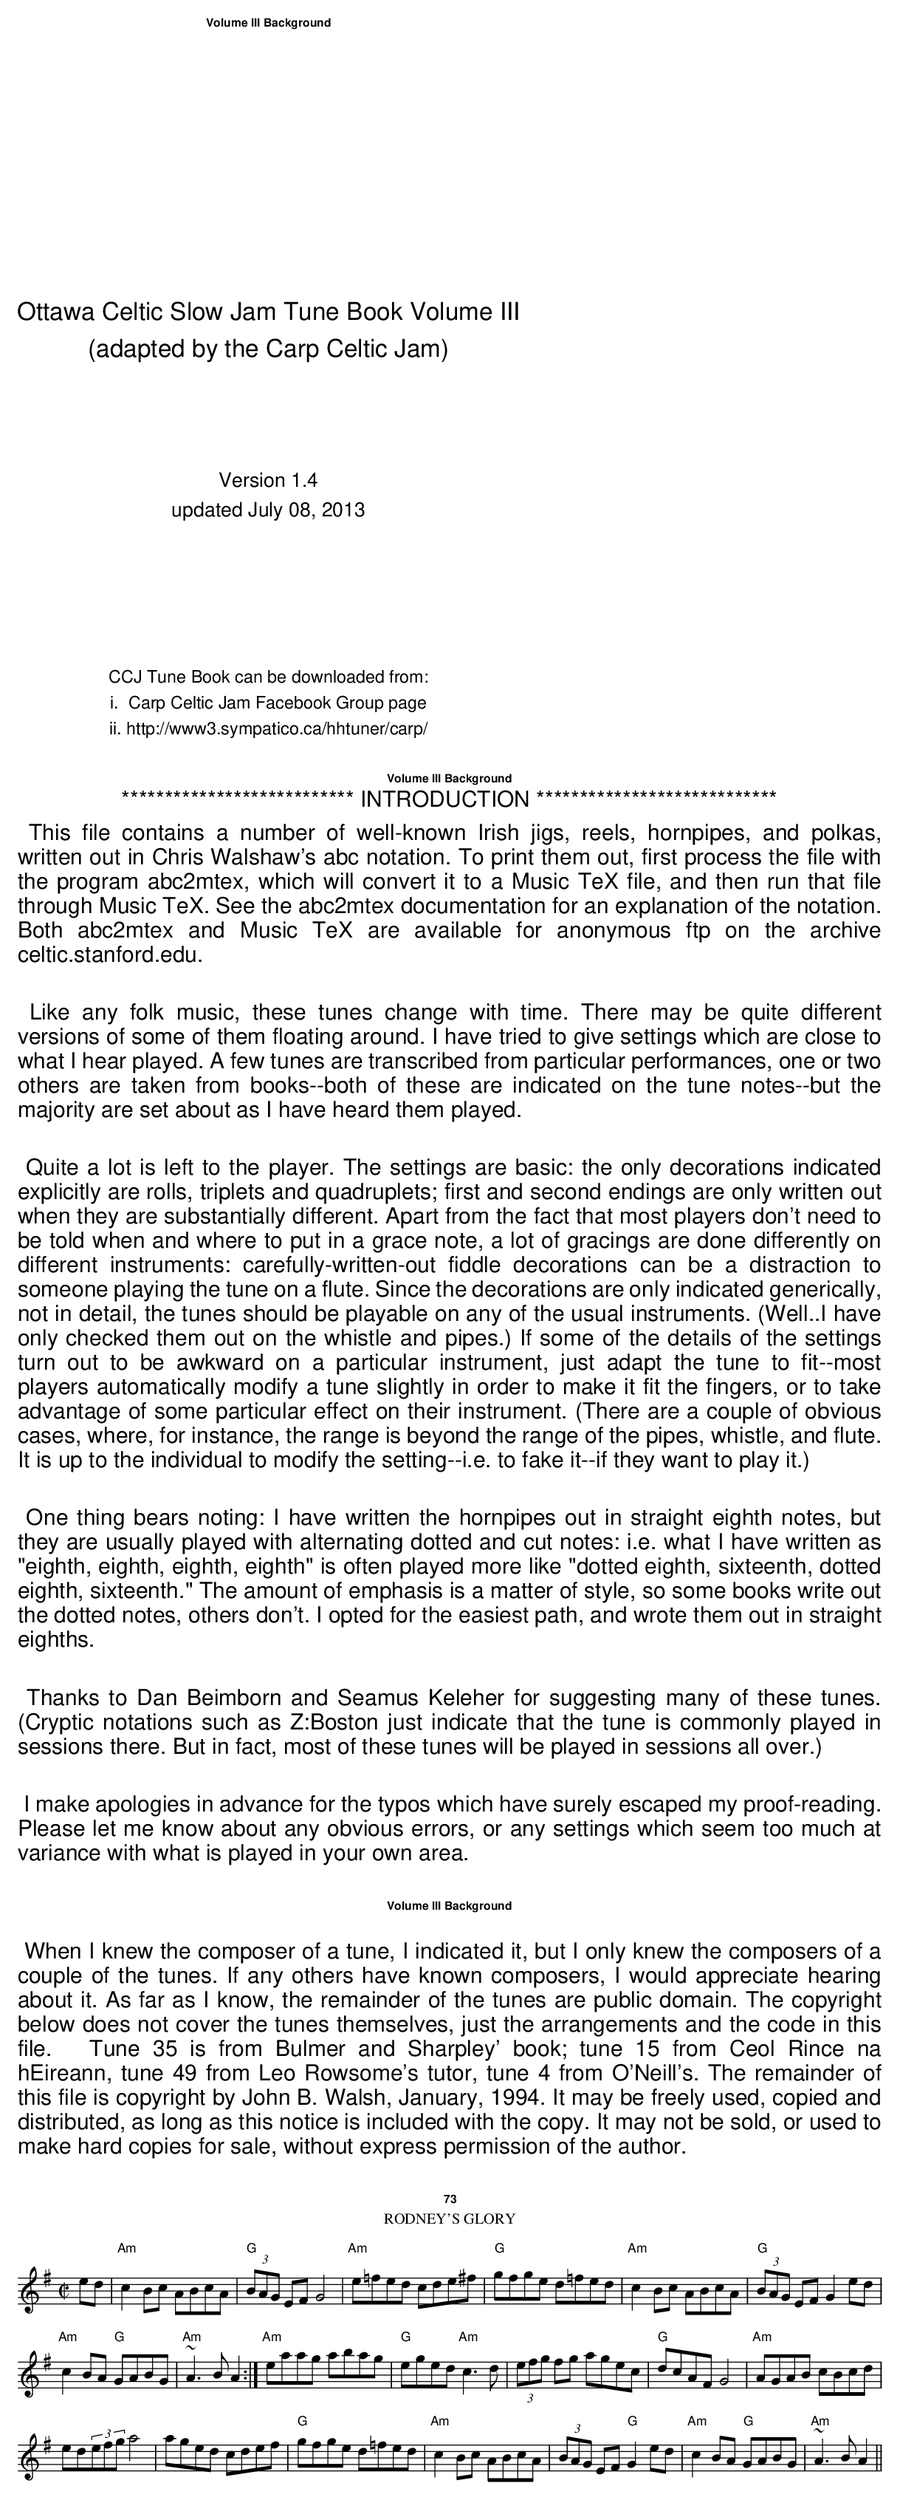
X:1
T:Rodney's Glory
M:C|
K:Ador
ed|"Am"c2Bc ABcA|"G"(3BAG EF G4|"Am"e=fed cde^f|\
"G"gfge d=fed|"Am"c2Bc ABcA|"G"(3BAG EF G2ed|
"Am"c2BA "G"GABG|"Am"~A3B A2:|"Am"eaag abag|\
"G"eged "Am"c3d|(3efg fg agec|"G"dcAF G4|"Am"AGAB cBcd|
ed(3efg a4|aged cdef|"G"gfge d=fed|\
"Am"c2Bc ABcA|(3BAG EF "G"G2ed|"Am"c2BA "G"GABG|"Am"~A3B A2||
